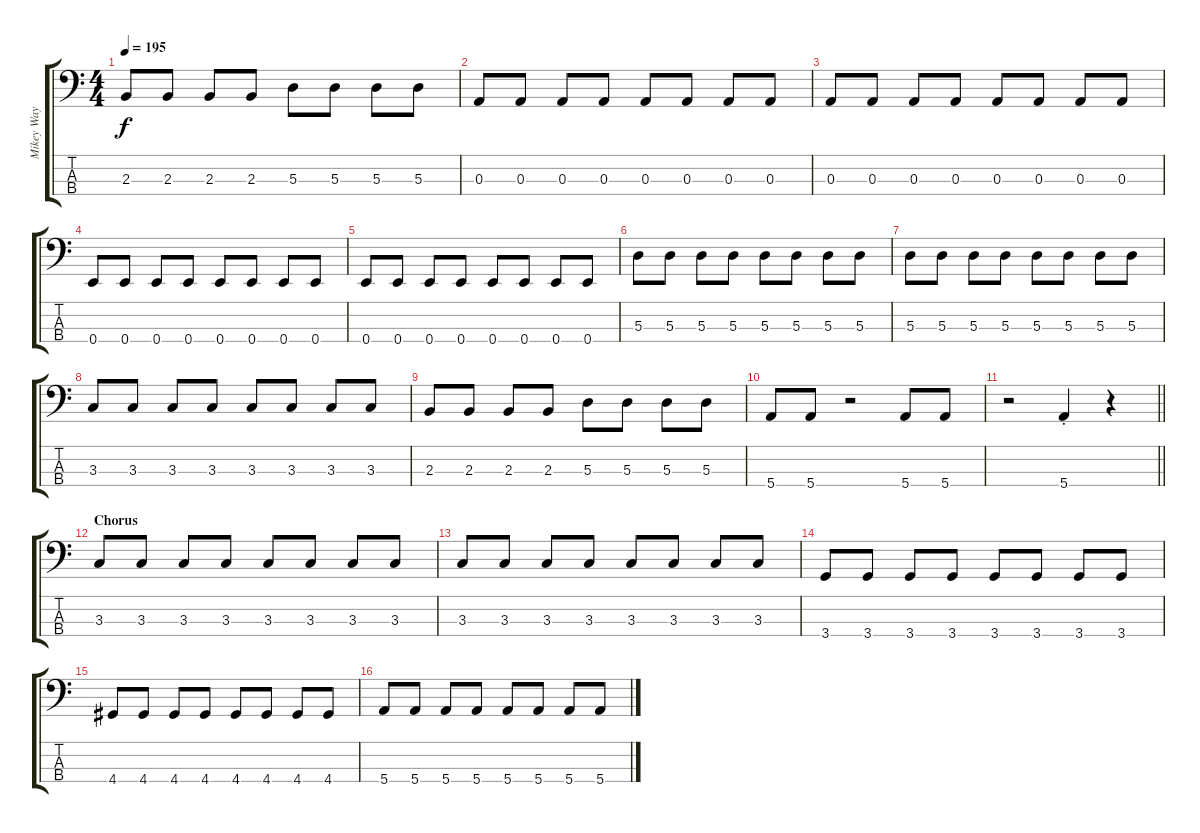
\track ("Mikey Way" "Mikey Way") {instrument electricbasspick}
\staff {score tabs}
\tuning (G2 D2 A1 E1) {hide}
\ts (4 4)
\tempo 195
\clef f4
\ks c
2.3.8{dy f} 2.3.8 2.3.8 2.3.8 5.3.8 5.3.8 5.3.8 5.3.8 |
0.3.8 0.3.8 0.3.8 0.3.8 0.3.8 0.3.8 0.3.8 0.3.8 |
0.3.8 0.3.8 0.3.8 0.3.8 0.3.8 0.3.8 0.3.8 0.3.8 |
0.4.8 0.4.8 0.4.8 0.4.8 0.4.8 0.4.8 0.4.8 0.4.8 |
0.4.8 0.4.8 0.4.8 0.4.8 0.4.8 0.4.8 0.4.8 0.4.8 |
5.3.8 5.3.8 5.3.8 5.3.8 5.3.8 5.3.8 5.3.8 5.3.8 |
5.3.8 5.3.8 5.3.8 5.3.8 5.3.8 5.3.8 5.3.8 5.3.8 |
3.3.8 3.3.8 3.3.8 3.3.8 3.3.8 3.3.8 3.3.8 3.3.8 |
2.3.8 2.3.8 2.3.8 2.3.8 5.3.8 5.3.8 5.3.8 5.3.8 |
5.4.8 5.4.8 r.2 5.4.8 5.4.8 |
\barLineRight lightlight
r.2 5.4{st}.4 r.4 |
\section ("" "Chorus")
3.3.8 3.3.8 3.3.8 3.3.8 3.3.8 3.3.8 3.3.8 3.3.8 |
3.3.8 3.3.8 3.3.8 3.3.8 3.3.8 3.3.8 3.3.8 3.3.8 |
3.4.8 3.4.8 3.4.8 3.4.8 3.4.8 3.4.8 3.4.8 3.4.8 |
4.4.8 4.4.8 4.4.8 4.4.8 4.4.8 4.4.8 4.4.8 4.4.8 |
5.4.8 5.4.8 5.4.8 5.4.8 5.4.8 5.4.8 5.4.8 5.4.8
